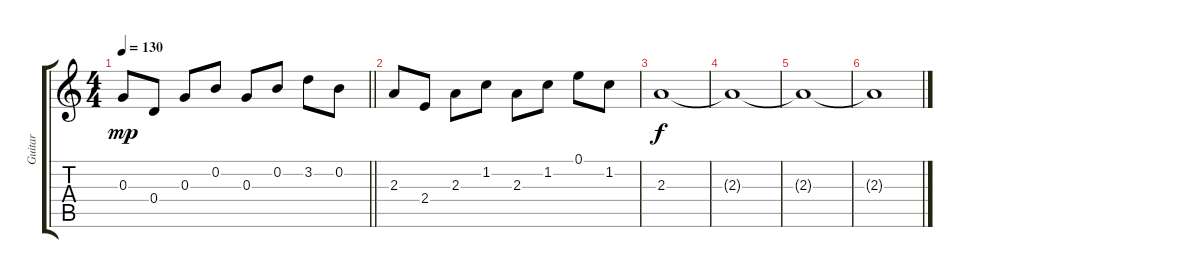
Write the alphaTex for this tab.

\track ("Guitar" "Guitar") {instrument acousticguitarsteel}
\staff {score tabs}
\tuning (E4 B3 G3 D3 A2 E2) {hide}
\ts (4 4)
\tempo 130
\clef g2
\barLineRight lightlight
\ks c
0.3.8{dy mp} 0.4.8 0.3.8 0.2.8 0.3.8 0.2.8 3.2.8 0.2.8 |
2.3.8 2.4.8 2.3.8 1.2.8 2.3.8 1.2.8 0.1.8 1.2.8 |
2.3.1{dy f} |
2.3{t}.1 |
2.3{t}.1{volume 0} |
2.3{t}.1
